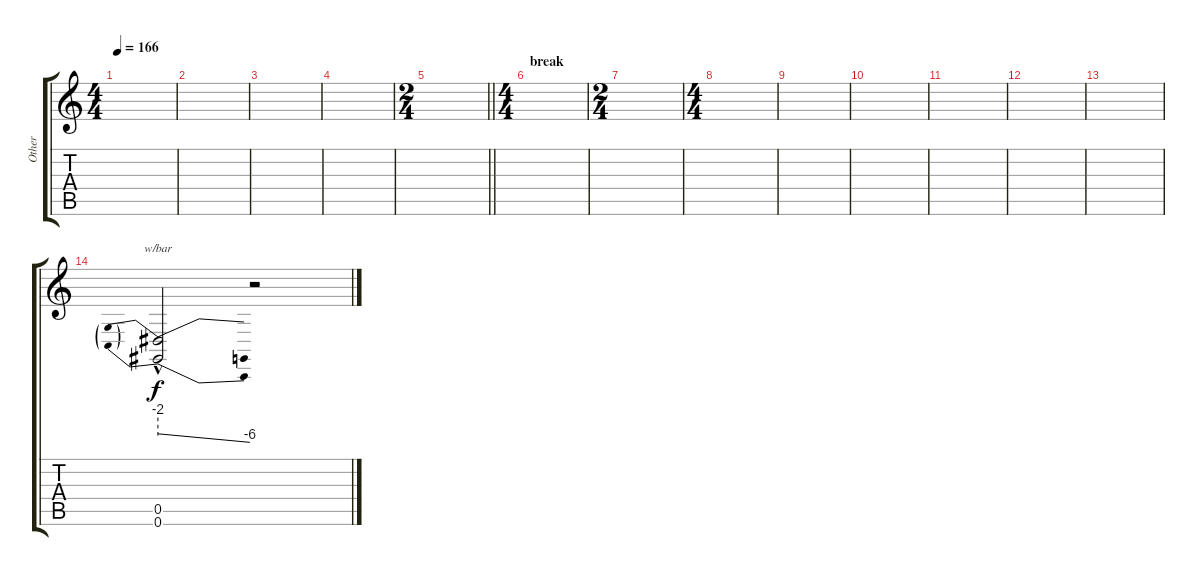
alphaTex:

\track ("Other" "Other") {instrument electricbasspick}
\staff {score tabs}
\tuning (D4 A3 F3 C3 G2 C2) {hide}
\ts (4 4)
\tempo 166
\clef g2
\ks c
|
|
|
|
\ts (2 4)
\barLineRight lightlight
|
\ts (4 4)
\section ("" "break")
|
\ts (2 4)
|
\ts (4 4)
|
|
|
|
|
|
(0.5{hac} 0.6{hac}).2{tbe (predivedive default 0 -8 60 -24)} r.2
